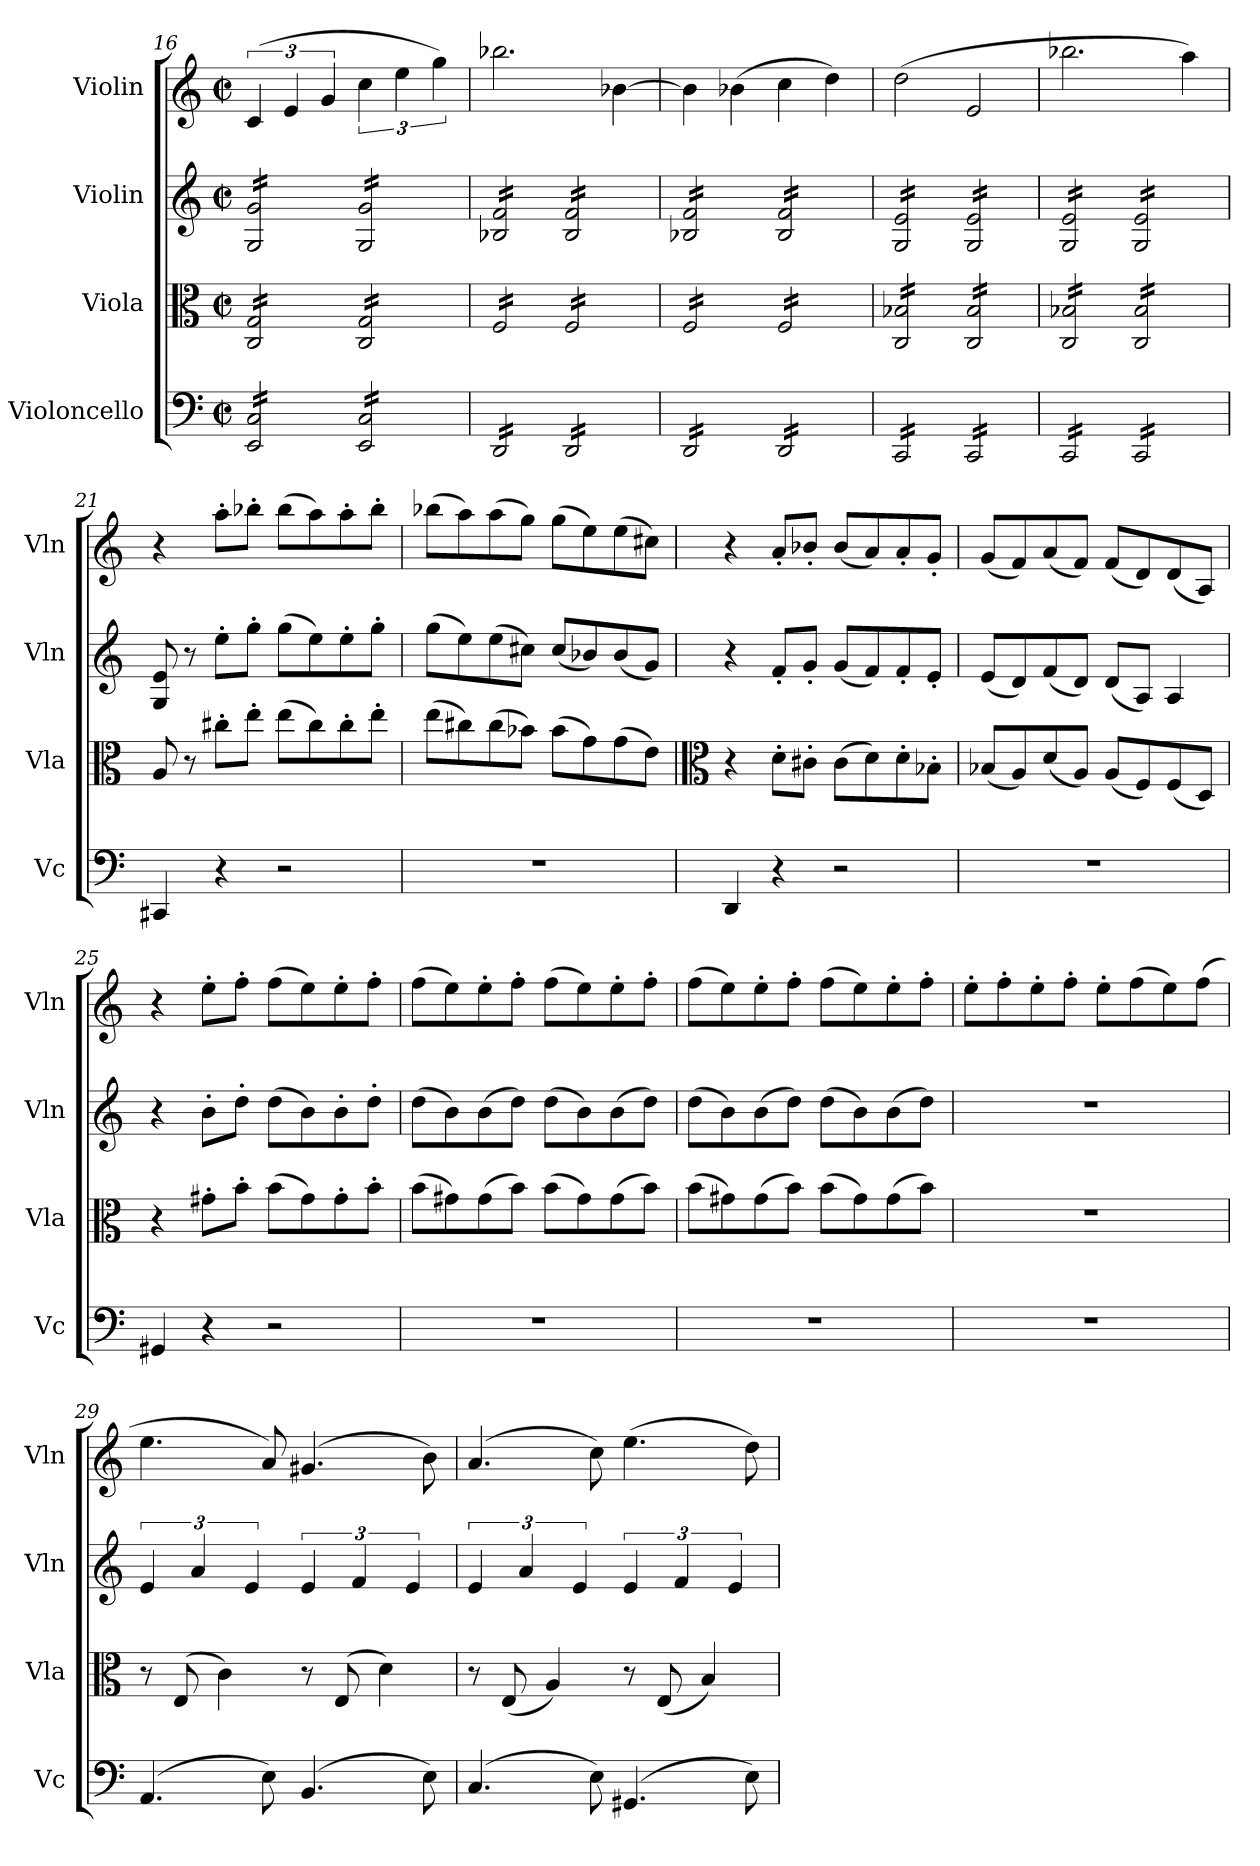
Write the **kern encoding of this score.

**kern	**kern	**kern	**kern
*part4	*part3	*part2	*part1
*staff4	*staff3	*staff2	*staff1
*I"Violoncello	*I"Viola	*I"Violin	*I"Violin
*I'Vc	*I'Vla	*I'Vln	*I'Vln
*clefF4	*clefC3	*clefG2	*clefG2
*k[]	*k[]	*k[]	*k[]
*M2/2	*M2/2	*M2/2	*M2/2
*met(c|)	*met(c|)	*met(c|)	*met(c|)
=16	=16	=16	=16
*tremolo	*	*	*
*	*tremolo	*	*
*	*	*tremolo	*
16EE/ 16C/LL	16C/ 16G/LL	16G/ 16g/LL	(6c/
16EE/ 16C/	16C/ 16G/	16G/ 16g/	.
16EE/ 16C/	16C/ 16G/	16G/ 16g/	.
.	.	.	6e/
16EE/ 16C/	16C/ 16G/	16G/ 16g/	.
16EE/ 16C/	16C/ 16G/	16G/ 16g/	.
16EE/ 16C/	16C/ 16G/	16G/ 16g/	.
.	.	.	6g/
16EE/ 16C/	16C/ 16G/	16G/ 16g/	.
16EE/ 16C/JJ	16C/ 16G/JJ	16G/ 16g/JJ	.
16EE/ 16C/LL	16C/ 16G/LL	16G/ 16g/LL	6cc\
16EE/ 16C/	16C/ 16G/	16G/ 16g/	.
16EE/ 16C/	16C/ 16G/	16G/ 16g/	.
.	.	.	6ee\
16EE/ 16C/	16C/ 16G/	16G/ 16g/	.
16EE/ 16C/	16C/ 16G/	16G/ 16g/	.
16EE/ 16C/	16C/ 16G/	16G/ 16g/	.
.	.	.	6gg\)
16EE/ 16C/	16C/ 16G/	16G/ 16g/	.
16EE/ 16C/JJ	16C/ 16G/JJ	16G/ 16g/JJ	.
=17	=17	=17	=17
16DD/LL	16F/LL	16B-X/ 16f/LL	2.bb-X\
16DD/	16F/	16B-X/ 16f/	.
16DD/	16F/	16B-X/ 16f/	.
16DD/	16F/	16B-X/ 16f/	.
16DD/	16F/	16B-X/ 16f/	.
16DD/	16F/	16B-X/ 16f/	.
16DD/	16F/	16B-X/ 16f/	.
16DD/JJ	16F/JJ	16B-X/ 16f/JJ	.
16DD/LL	16F/LL	16B-/ 16f/LL	.
16DD/	16F/	16B-/ 16f/	.
16DD/	16F/	16B-/ 16f/	.
16DD/	16F/	16B-/ 16f/	.
16DD/	16F/	16B-/ 16f/	[4b-X\
16DD/	16F/	16B-/ 16f/	.
16DD/	16F/	16B-/ 16f/	.
16DD/JJ	16F/JJ	16B-/ 16f/JJ	.
=18	=18	=18	=18
16DD/LL	16F/LL	16B-X/ 16f/LL	4b-\]
16DD/	16F/	16B-X/ 16f/	.
16DD/	16F/	16B-X/ 16f/	.
16DD/	16F/	16B-X/ 16f/	.
16DD/	16F/	16B-X/ 16f/	(4b-X\
16DD/	16F/	16B-X/ 16f/	.
16DD/	16F/	16B-X/ 16f/	.
16DD/JJ	16F/JJ	16B-X/ 16f/JJ	.
16DD/LL	16F/LL	16B-/ 16f/LL	4cc\
16DD/	16F/	16B-/ 16f/	.
16DD/	16F/	16B-/ 16f/	.
16DD/	16F/	16B-/ 16f/	.
16DD/	16F/	16B-/ 16f/	4dd\)
16DD/	16F/	16B-/ 16f/	.
16DD/	16F/	16B-/ 16f/	.
16DD/JJ	16F/JJ	16B-/ 16f/JJ	.
=19	=19	=19	=19
16CC/LL	16C/ 16B-X/LL	16G/ 16e/LL	(2dd\
16CC/	16C/ 16B-X/	16G/ 16e/	.
16CC/	16C/ 16B-X/	16G/ 16e/	.
16CC/	16C/ 16B-X/	16G/ 16e/	.
16CC/	16C/ 16B-X/	16G/ 16e/	.
16CC/	16C/ 16B-X/	16G/ 16e/	.
16CC/	16C/ 16B-X/	16G/ 16e/	.
16CC/JJ	16C/ 16B-X/JJ	16G/ 16e/JJ	.
16CC/LL	16C/ 16B-/LL	16G/ 16e/LL	2e/
16CC/	16C/ 16B-/	16G/ 16e/	.
16CC/	16C/ 16B-/	16G/ 16e/	.
16CC/	16C/ 16B-/	16G/ 16e/	.
16CC/	16C/ 16B-/	16G/ 16e/	.
16CC/	16C/ 16B-/	16G/ 16e/	.
16CC/	16C/ 16B-/	16G/ 16e/	.
16CC/JJ	16C/ 16B-/JJ	16G/ 16e/JJ	.
=20	=20	=20	=20
16CC/LL	16C/ 16B-X/LL	16G/ 16e/LL	2.bb-X\
16CC/	16C/ 16B-X/	16G/ 16e/	.
16CC/	16C/ 16B-X/	16G/ 16e/	.
16CC/	16C/ 16B-X/	16G/ 16e/	.
16CC/	16C/ 16B-X/	16G/ 16e/	.
16CC/	16C/ 16B-X/	16G/ 16e/	.
16CC/	16C/ 16B-X/	16G/ 16e/	.
16CC/JJ	16C/ 16B-X/JJ	16G/ 16e/JJ	.
16CC/LL	16C/ 16B-/LL	16G/ 16e/LL	.
16CC/	16C/ 16B-/	16G/ 16e/	.
16CC/	16C/ 16B-/	16G/ 16e/	.
16CC/	16C/ 16B-/	16G/ 16e/	.
16CC/	16C/ 16B-/	16G/ 16e/	4aa\)
16CC/	16C/ 16B-/	16G/ 16e/	.
16CC/	16C/ 16B-/	16G/ 16e/	.
16CC/JJ	16C/ 16B-/JJ	16G/ 16e/JJ	.
*	*	*Xtremolo	*
*	*Xtremolo	*	*
*Xtremolo	*	*	*
=21	=21	=21	=21
4CC#X/	8A/	8G/ 8e/	4r
.	8r	8r	.
4r	8cc#X'\L	8ee'\L	8aa'\L
.	8ee'\J	8gg'\J	8bb-X'\J
2r	(8ee\L	(8gg\L	(8bb-\L
.	8cc#\)	8ee\)	8aa\)
.	8cc#'\	8ee'\	8aa'\
.	8ee'\J	8gg'\J	8bb-'\J
=22	=22	=22	=22
1r	(8ee\L	(8gg\L	(8bb-X\L
.	8cc#X\)	8ee\)	8aa\)
.	(8cc#\	(8ee\	(8aa\
.	8b-X\J)	8cc#X\J)	8gg\J)
.	(8b-\L	(8cc#/L	(8gg\L
.	8g\)	8b-X/)	8ee\)
.	(8g\	(8b-/	(8ee\
.	8e\J)	8g/J)	8cc#X\J)
!!LO:LB:g=z
=23	=23	=23	=23
*	*clefC3	*	*
4DD/	4r	4r	4r
4r	8d'\L	8f'/L	8a'/L
.	8c#X'\J	8g'/J	8b-X'/J
2r	(8c#\L	(8g/L	(8b-/L
.	8d\)	8f/)	8a/)
.	8d'\	8f'/	8a'/
.	8B-X'\J	8e'/J	8g'/J
=24	=24	=24	=24
1r	(8B-X/L	(8e/L	(8g/L
.	8A/)	8d/)	8f/)
.	(8d/	(8f/	(8a/
.	8A/J)	8d/J)	8f/J)
.	(8A/L	(8d/L	(8f/L
.	8F/)	8A/J)	8d/)
.	(8F/	4A/	(8d/
.	8D/J)	.	8A/J)
=25	=25	=25	=25
4GG#X/	4r	4r	4r
4r	8g#X'\L	8b'\L	8ee'\L
.	8b'\J	8dd'\J	8ff'\J
2r	(8b\L	(8dd\L	(8ff\L
.	8g#\)	8b\)	8ee\)
.	8g#'\	8b'\	8ee'\
.	8b'\J	8dd'\J	8ff'\J
=26	=26	=26	=26
1r	(8b\L	(8dd\L	(8ff\L
.	8g#X\)	8b\)	8ee\)
.	(8g#\	(8b\	8ee'\
.	8b\J)	8dd\J)	8ff'\J
.	(8b\L	(8dd\L	(8ff\L
.	8g#\)	8b\)	8ee\)
.	(8g#\	(8b\	8ee'\
.	8b\J)	8dd\J)	8ff'\J
=27	=27	=27	=27
1r	(8b\L	(8dd\L	(8ff\L
.	8g#X\)	8b\)	8ee\)
.	(8g#\	(8b\	8ee'\
.	8b\J)	8dd\J)	8ff'\J
.	(8b\L	(8dd\L	(8ff\L
.	8g#\)	8b\)	8ee\)
.	(8g#\	(8b\	8ee'\
.	8b\J)	8dd\J)	8ff'\J
=28	=28	=28	=28
1r	1r	1r	8ee'\L
.	.	.	8ff'\
.	.	.	8ee'\
.	.	.	8ff'\J
.	.	.	8ee'\L
.	.	.	(8ff\
.	.	.	8ee\)
.	.	.	(8ff\J
=29	=29	=29	=29
(4.AA/	8r	6e/	4.ee\
.	(8E/	.	.
.	.	6a/	.
.	4c\)	.	.
.	.	6e/	.
8E\)	.	.	8a/)
(4.BB/	8r	6e/	(4.g#X/
.	(8E/	.	.
.	.	6f/	.
.	4d\)	.	.
.	.	6e/	.
8E\)	.	.	8b\)
=30	=30	=30	=30
(4.C/	8r	6e/	(4.a/
.	(8E/	.	.
.	.	6a/	.
.	4A/)	.	.
.	.	6e/	.
8E\)	.	.	8cc\)
(4.GG#X/	8r	6e/	(4.ee\
.	(8E/	.	.
.	.	6f/	.
.	4B/)	.	.
.	.	6e/	.
8E\)	.	.	8dd\)
=	=	=	=
*-	*-	*-	*-
